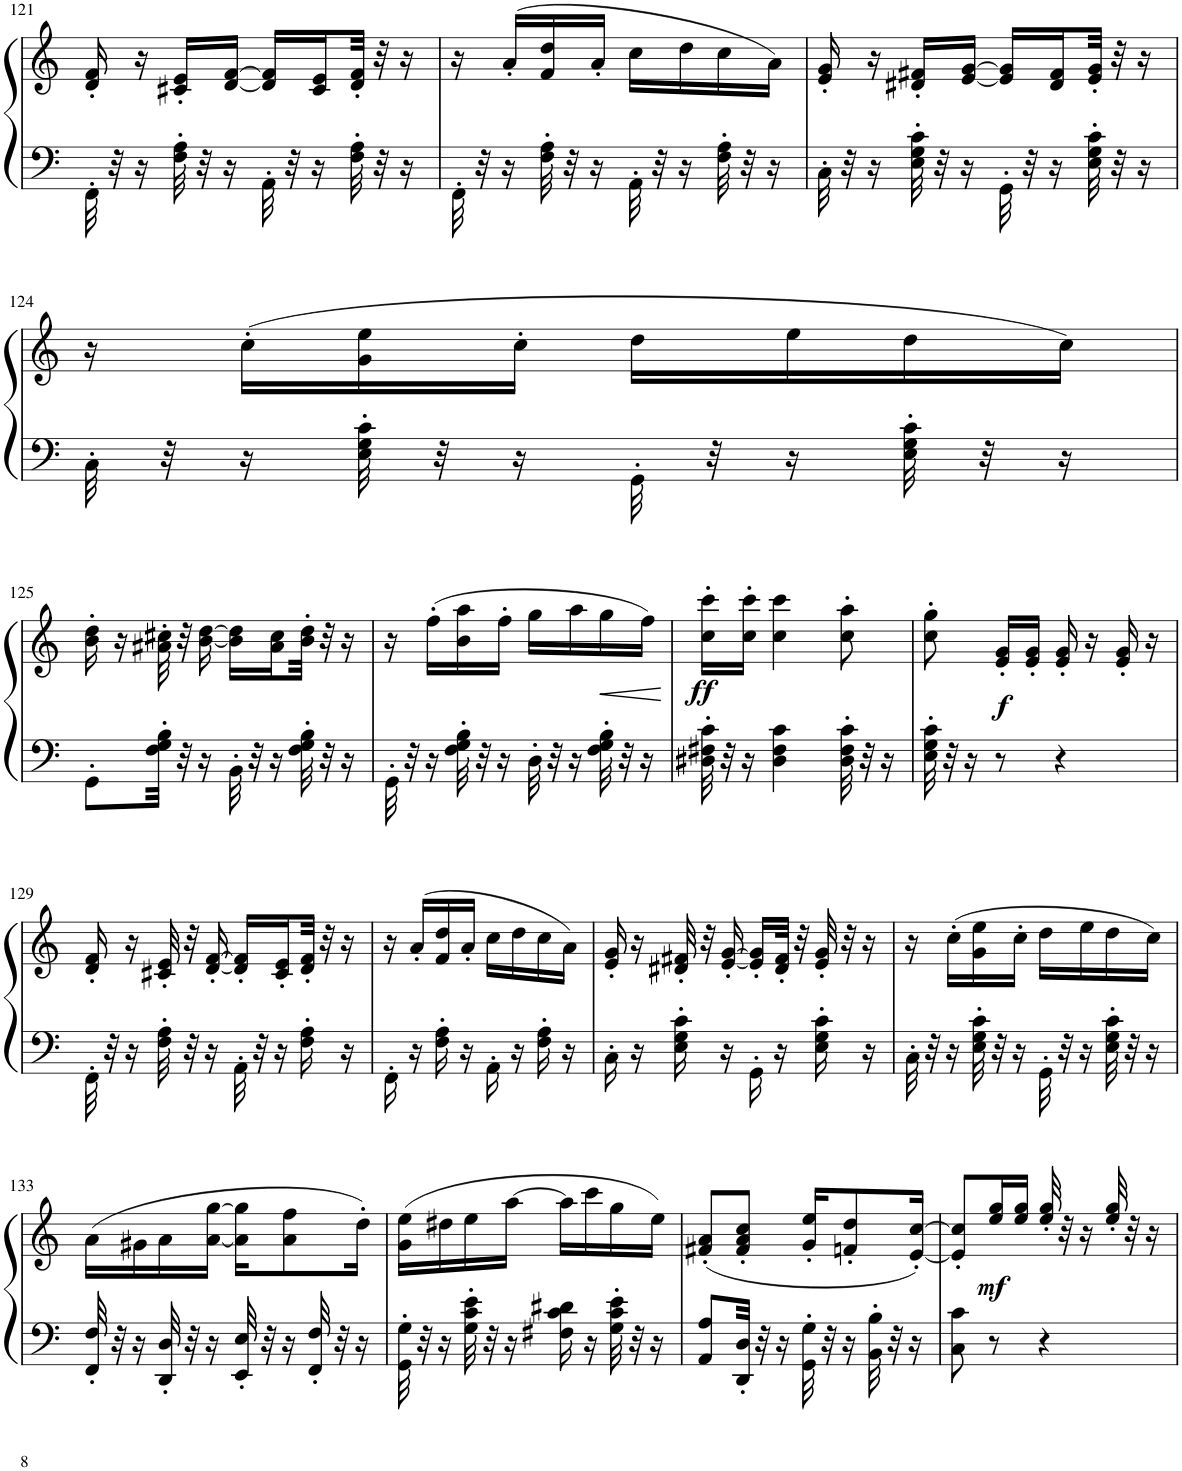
**kern	**kern	**dynam
*part1	*part1	*part1
*staff2	*staff1	*staff1/2
*I"Piano	*	*
*I'Pno.	*	*
!!LO:PB:g=z
*clefF4	*clefG2	*
*k[]	*k[]	*
*M2/4	*M2/4	*
=121	=121	=121
32FF'\	16d/' 16f/'	.
32r	.	.
16r	16r	.
32F\' 32A\'	16c#X/' 16e/'LL	.
32r	.	.
16r	[16d/ [>16f/JJ	.
32AA'\	16d/] 16f/]LL	.
32r	.	.
16r	16c#/ 16e/	.
32F\' 32A\'	32d/' 32f/'JJk	.
32r	32r	.
16r	16r	.
=122	=122	=122
32FF'\	16r	.
32r	.	.
16r	(16a'/LL	.
32F\' 32A\'	16f/ 16dd/	.
32r	.	.
16r	16a'/JJ	.
32AA'\	16cc\LL	.
32r	.	.
16r	16dd\	.
32F\' 32A\'	16cc\	.
32r	.	.
16r	16a\JJ)	.
=123	=123	=123
32C'\	16e/' 16g/'	.
32r	.	.
16r	16r	.
32E\' 32G\' 32c\'	16d#X/' 16f#X/'LL	.
32r	.	.
16r	[16e/ [>16g/JJ	.
32GG'\	16e/] 16g/]LL	.
32r	.	.
16r	16d#/ 16f#/	.
32E\' 32G\' 32c\'	32e/' 32g/'JJk	.
32r	32r	.
16r	16r	.
!!LO:LB:g=z
=124	=124	=124
32C'\	16r	.
32r	.	.
16r	(16cc'\LL	.
32E\' 32G\' 32c\'	16g\ 16ee\	.
32r	.	.
16r	16cc'\JJ	.
32GG'\	16dd\LL	.
32r	.	.
16r	16ee\	.
32E\' 32G\' 32c\'	16dd\	.
32r	.	.
16r	16cc\JJ)	.
!!LO:LB:g=z
=125	=125	=125
8GG'\L	16b\' 16dd\'	.
.	16r	.
32F\' 32G\' 32B\'Jkk	32a#X\' 32cc#X\'	.
32r	32r	.
16r	[<16b\ [16dd\	.
32BB'\	16b\] 16dd\]LL	.
32r	.	.
16r	16a#\ 16cc#\	.
32F\' 32G\' 32B\'	32b\' 32dd\'JJk	.
32r	32r	.
16r	16r	.
=126	=126	=126
32GG'\	16r	.
32r	.	.
16r	(16ff'\LL	.
32F\' 32G\' 32B\'	16b\ 16aa\	.
32r	.	.
16r	16ff'\JJ	.
32D'\	16gg\LL	.
32r	.	.
16r	16aa\	.
!	!	!LO:HP:b
32F\' 32G\' 32B\'	16gg\	<
32r	.	.
16r	16ff\JJ)	.
.	.	[
=127	=127	=127
!	!	!LO:DY:b
32D#X\' 32F#X\' 32c\'	16cc\' 16ccc\'LL	ff
32r	.	.
16r	16cc\' 16ccc\'JJ	.
4D#\ 4F#\ 4c\	4cc\ 4ccc\	.
32D#\' 32F#\' 32c\'	8cc\' 8aa\'	.
32r	.	.
16r	.	.
=128	=128	=128
32E\' 32G\' 32c\'	8cc\' 8gg\'	.
32r	.	.
16r	.	.
!	!	!LO:DY:b
8r	16e/' 16g/'LL	f
.	16e/' 16g/'JJ	.
4r	16e/' 16g/'	.
.	16r	.
.	16e/' 16g/'	.
.	16r	.
!!LO:LB:g=z
=129	=129	=129
32FF'\	16d/' 16f/'	.
32r	.	.
16r	16r	.
32F\' 32A\'	32c#X/' 32e/'	.
32r	32r	.
16r	[16d/' [>16f/'	.
32AA'\	16d/]' 16f/]'LL	.
32r	.	.
16r	16c#/' 16e/'	.
16F\' 16A\'	32d/' 32f/'JJk	.
.	32r	.
16r	16r	.
=130	=130	=130
16FF'\	16r	.
16r	(16a'/LL	.
16F\' 16A\'	16f/ 16dd/	.
16r	16a'/JJ	.
16AA'\	16cc\LL	.
16r	16dd\	.
16F\' 16A\'	16cc\	.
16r	16a\JJ)	.
=131	=131	=131
16C'\	16e/' 16g/'	.
16r	16r	.
16E\' 16G\' 16c\'	32d#X/' 32f#X/'	.
.	32r	.
16r	[16e/' [>16g/'	.
16GG'\	16e/]' 16g/]'LL	.
16r	32d#/' 32f#/'JJk	.
.	32r	.
16E\' 16G\' 16c\'	32e/' 32g/'	.
.	32r	.
16r	16r	.
=132	=132	=132
32C'\	16r	.
32r	.	.
16r	(16cc'\LL	.
32E\' 32G\' 32c\'	16g\ 16ee\	.
32r	.	.
16r	16cc'\JJ	.
32GG'\	16dd\LL	.
32r	.	.
16r	16ee\	.
32E\' 32G\' 32c\'	16dd\	.
32r	.	.
16r	16cc\JJ)	.
!!LO:LB:g=z
=133	=133	=133
32FF/' 32F/'	(16a\LL	.
32r	.	.
16r	16g#X\	.
32DD/' 32D/'	16a\	.
32r	.	.
16r	[<16a\ [16gg\JJ	.
32EE/' 32E/'	16a\] 16gg\]KL	.
32r	.	.
16r	8a\ 8ff\	.
32FF/' 32F/'	.	.
32r	.	.
16r	16dd'\Jk)	.
=134	=134	=134
32GG\' 32G\'	(16g\ 16ee\LL	.
32r	.	.
16r	16dd#X\	.
32G\' 32c\' 32e\'	16ee\	.
32r	.	.
16r	[16aa\JJ	.
16F#X\ 16c\ 16d#X\	16aa\LL]	.
16r	16ccc\	.
32G\' 32c\' 32e\'	16gg\	.
32r	.	.
16r	16ee\JJ)	.
=135	=135	=135
8AA/ 8A/L	(8f#X/' 8a/'L	.
32DD/' 32D/'Jkk	8f#/' 8a/' 8cc/'J	.
32r	.	.
16r	.	.
32GG\' 32G\'	16g/' 16ee/'KL	.
32r	.	.
16r	8fn/' 8dd/'	.
32BB\' 32B\'	.	.
32r	.	.
16r	[16e/' [16cc/'Jk)	.
=136	=136	=136
8C\ 8c\	8e/]' 8cc/]'L	.
!	!	!LO:DY:b
8r	16ee/ 16gg/L	mf
.	16ee/ 16gg/JJ	.
4r	32ee/' 32gg/'	.
.	32r	.
.	16r	.
.	32ee/' 32gg/'	.
.	32r	.
.	16r	.
=	=	=
*-	*-	*-
